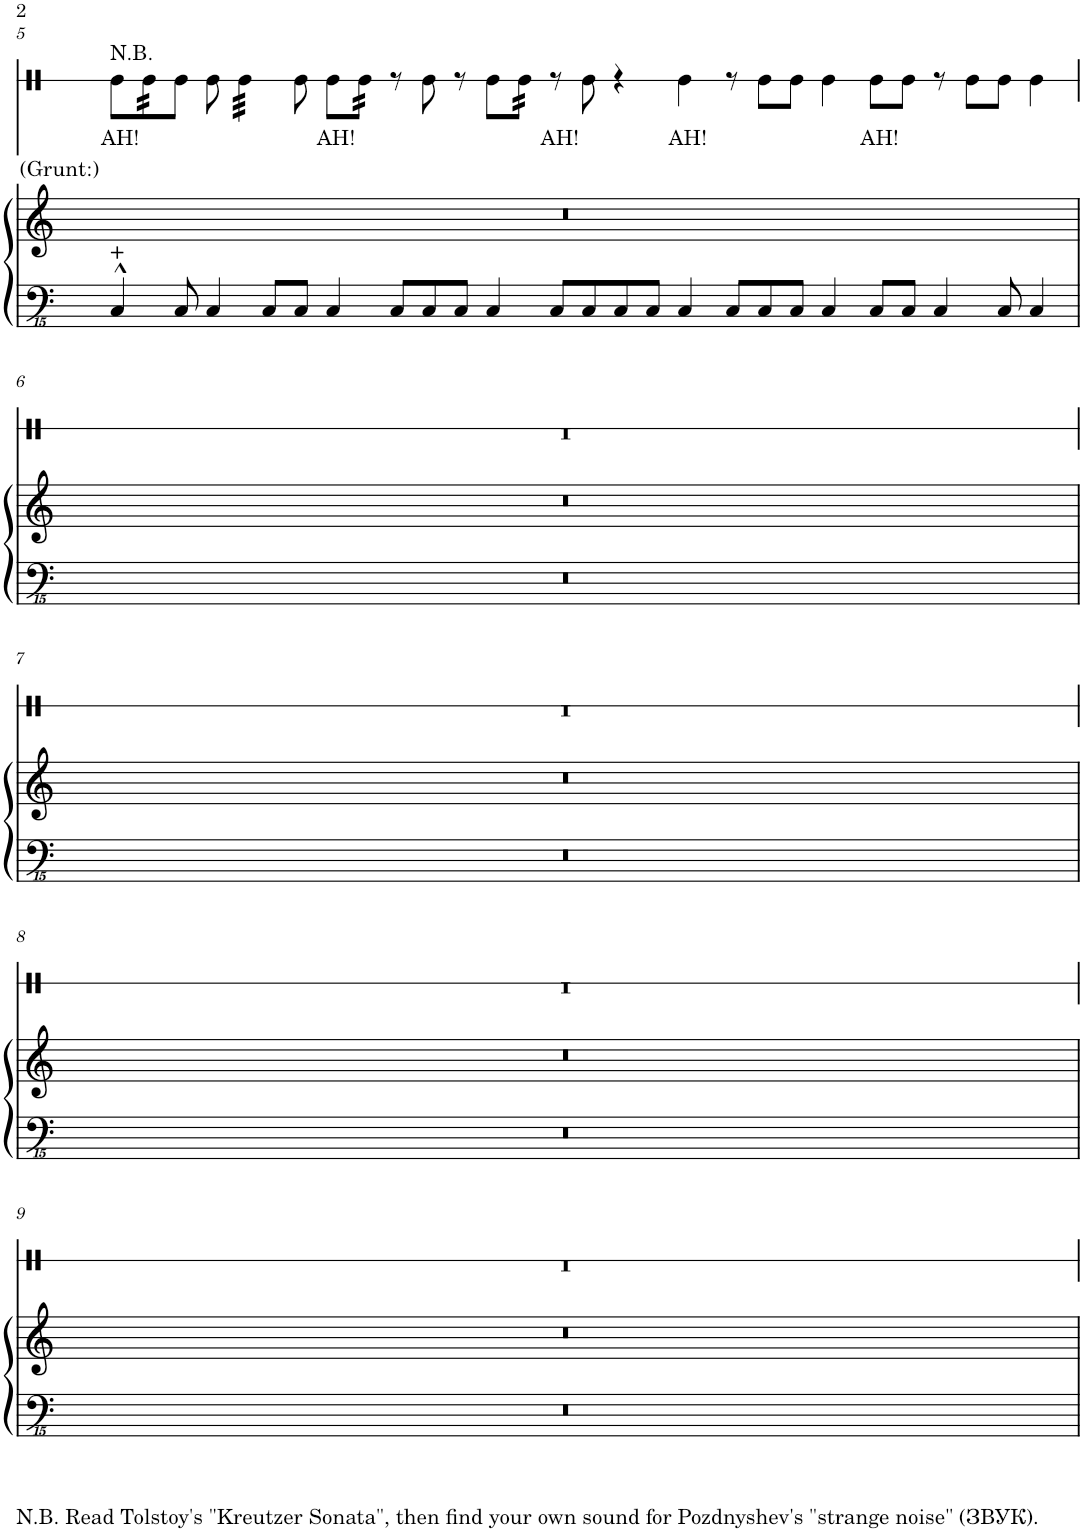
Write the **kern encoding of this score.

**kern	**kern	**kern	**text
*part2	*part2	*part1	*part1
*staff3	*staff2	*staff1	*staff1
*I"Piano	*	*I"Wood Blocks	*
*I'Pno	*	*	*
!!LO:PB:g=z
*clefFvv4	*clefG2	*clefX	*
*k[]	*k[]	*k[]	*
*M32/8	*M32/8	*M32/8	*
=5	=5	=5	=5
!	!	!LO:TX:b:t=(Grunt&colon;)	!
!	!	!LO:TX:a:t=N.B.	!
!	!	!	!LO:LY:b
4CCC^^/	00r	8Re\L	AH!
*	*	*tremolo	*
.	.	32Re\	.
.	.	32Re\	.
.	.	32Re\	.
.	.	32Re\	.
*	*	*Xtremolo	*
8CCC/	.	8Re\J	.
4CCC/	.	8Re\	.
*	*	*tremolo	*
.	.	32Re\LLL	.
.	.	32Re\	.
.	.	32Re\	.
.	.	32Re\	.
8CCC/L	.	32Re\	.
.	.	32Re\	.
.	.	32Re\	.
.	.	32Re\JJJ	.
*	*	*Xtremolo	*
8CCC/J	.	8Re\	.
!	!	!	!LO:LY:b
4CCC/	.	8Re\L	AH!
*	*	*tremolo	*
.	.	32Re\	.
.	.	32Re\	.
.	.	32Re\	.
.	.	32Re\JJJ	.
*	*	*Xtremolo	*
8CCC/L	.	8r	.
8CCC/	.	8Re\	.
8CCC/J	.	8r	.
4CCC/	.	8Re\L	.
*	*	*tremolo	*
.	.	32Re\	.
.	.	32Re\	.
.	.	32Re\	.
.	.	32Re\JJJ	.
*	*	*Xtremolo	*
!	!	!	!LO:LY:b
8CCC/L	.	8r	AH!
8CCC/	.	8Re\	.
8CCC/	.	4r	.
8CCC/J	.	.	.
!	!	!	!LO:LY:b
4CCC/	.	4Re\	AH!
8CCC/L	.	8r	.
8CCC/	.	8Re\L	.
8CCC/J	.	8Re\J	.
4CCC/	.	4Re\	.
!	!	!	!LO:LY:b
8CCC/L	.	8Re\L	AH!
8CCC/J	.	8Re\J	.
4CCC/	.	8r	.
.	.	8Re\L	.
8CCC/	.	8Re\J	.
4CCC/	.	4Re\	.
!!LO:LB:g=z
=6	=6	=6	=6
00r	00r	00r	.
!!LO:LB:g=z
=7	=7	=7	=7
00r	00r	00r	.
!!LO:LB:g=z
=8	=8	=8	=8
00r	00r	00r	.
!!LO:LB:g=z
=9	=9	=9	=9
00r	00r	00r	.
=	=	=	=
*-	*-	*-	*-
